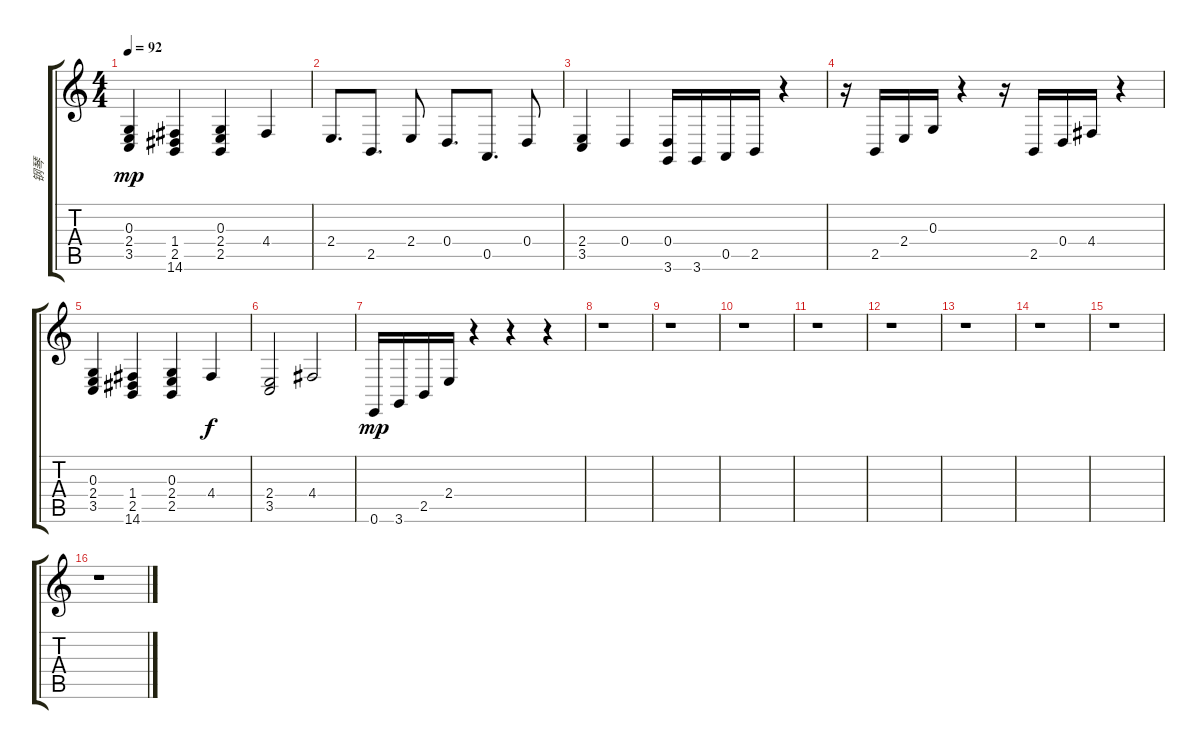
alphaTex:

\track ("钢琴" "钢琴") {instrument acousticgrandpiano}
\staff {score tabs}
\tuning (E4 B3 G3 D3 A2 E2) {hide}
\ts (4 4)
\tempo 92
\clef g2
\ks c
(0.3 2.4 3.5).4{dy mp} (1.4 2.5 14.6).4 (0.3 2.4 2.5).4 4.4.4 |
2.4.8{d} 2.5.8{d} 2.4.8 0.4.8{d} 0.5.8{d} 0.4.8 |
(2.4 3.5).4 0.4.4 (0.4 3.6).16 3.6.16 0.5.16 2.5.16 r.4 |
r.16 2.5.16 2.4.16 0.3.16 r.4 r.16 2.5.16 0.4.16 4.4.16 r.4 |
(0.3 2.4 3.5).4 (1.4 2.5 14.6).4 (0.3 2.4 2.5).4 4.4.4{dy f} |
(2.4 3.5).2 4.4.2 |
0.6.16{dy mp} 3.6.16 2.5.16 2.4.16 r.4 r.4 r.4 |
r.1 |
r.1 |
r.1 |
r.1 |
r.1 |
r.1 |
r.1 |
r.1 |
r.1
